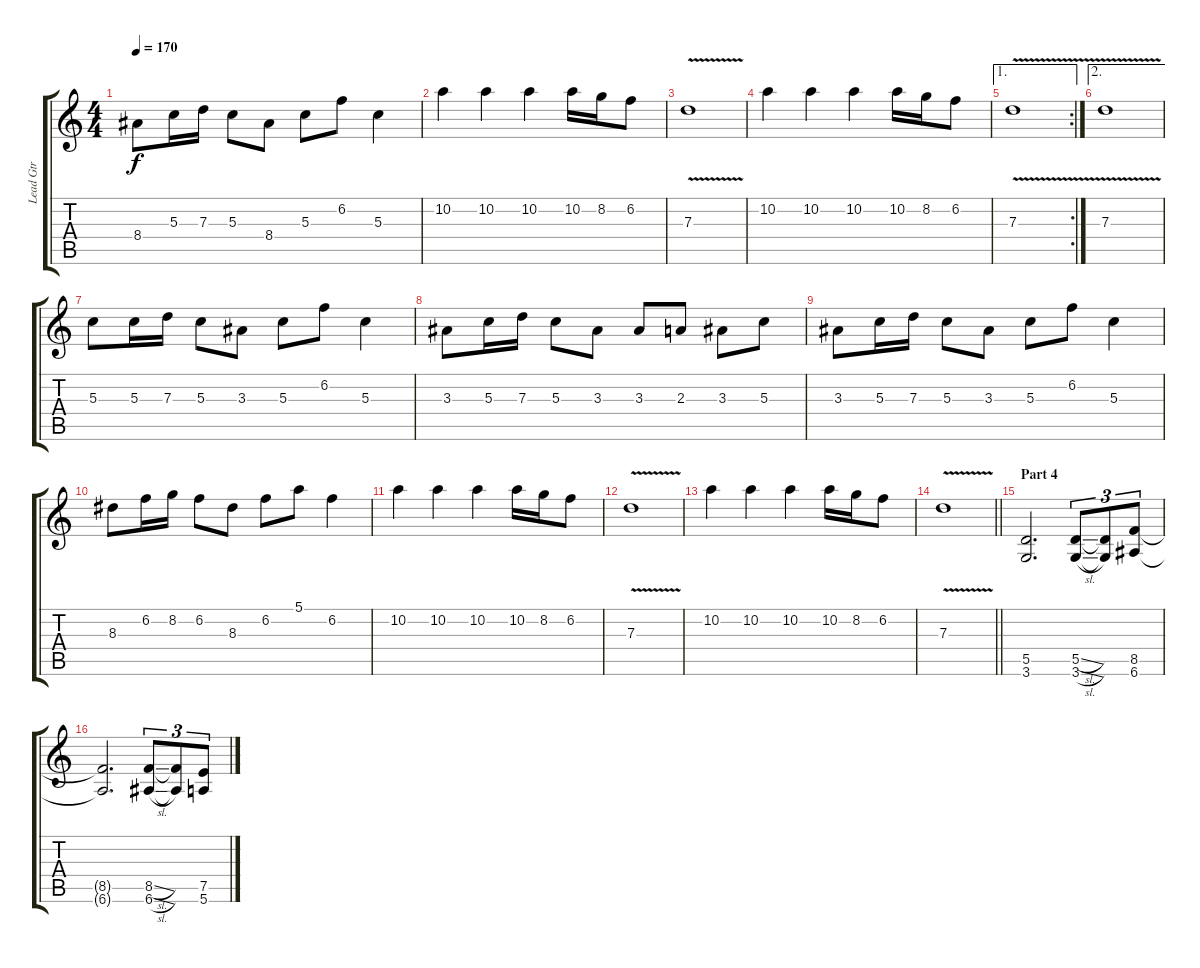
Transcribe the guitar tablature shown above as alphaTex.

\track ("Lead Gtr" "Lead Gtr") {instrument distortionguitar}
\staff {score tabs}
\tuning (E4 B3 G3 D3 A2 E2) {hide}
\ts (4 4)
\tempo 170
\clef g2
\ks c
8.4.8{dy f} 5.3.16 7.3.16 5.3.8 8.4.8 5.3.8 6.2.8 5.3.4 |
10.2.4 10.2.4 10.2.4 10.2.16 8.2.16 6.2.8 |
7.3{v}.1 |
10.2.4 10.2.4 10.2.4 10.2.16 8.2.16 6.2.8 |
\ae 1
\rc 2
7.3{v}.1 |
\ae 2
7.3{v}.1 |
5.3.8 5.3.16 7.3.16 5.3.8 3.3.8 5.3.8 6.2.8 5.3.4 |
3.3.8 5.3.16 7.3.16 5.3.8 3.3.8 3.3.8 2.3.8 3.3.8 5.3.8 |
3.3.8 5.3.16 7.3.16 5.3.8 3.3.8 5.3.8 6.2.8 5.3.4 |
8.3.8 6.2.16 8.2.16 6.2.8 8.3.8 6.2.8 5.1.8 6.2.4 |
10.2.4 10.2.4 10.2.4 10.2.16 8.2.16 6.2.8 |
7.3{v}.1 |
10.2.4 10.2.4 10.2.4 10.2.16 8.2.16 6.2.8 |
\barLineRight lightlight
7.3{v}.1 |
\section ("" "Part 4")
(5.5 3.6).2{d volume 11} (5.5{sl} 3.6{sl}).8{tu (3 2)} (5.5{t} 3.6{t}).8{tu (3 2)} (8.5 6.6).8{tu (3 2)} |
(8.5{t} 6.6{t}).2{d} (8.5{sl} 6.6{sl}).8{tu (3 2)} (8.5{t} 6.6{t}).8{tu (3 2)} (7.5 5.6).8{tu (3 2)}
